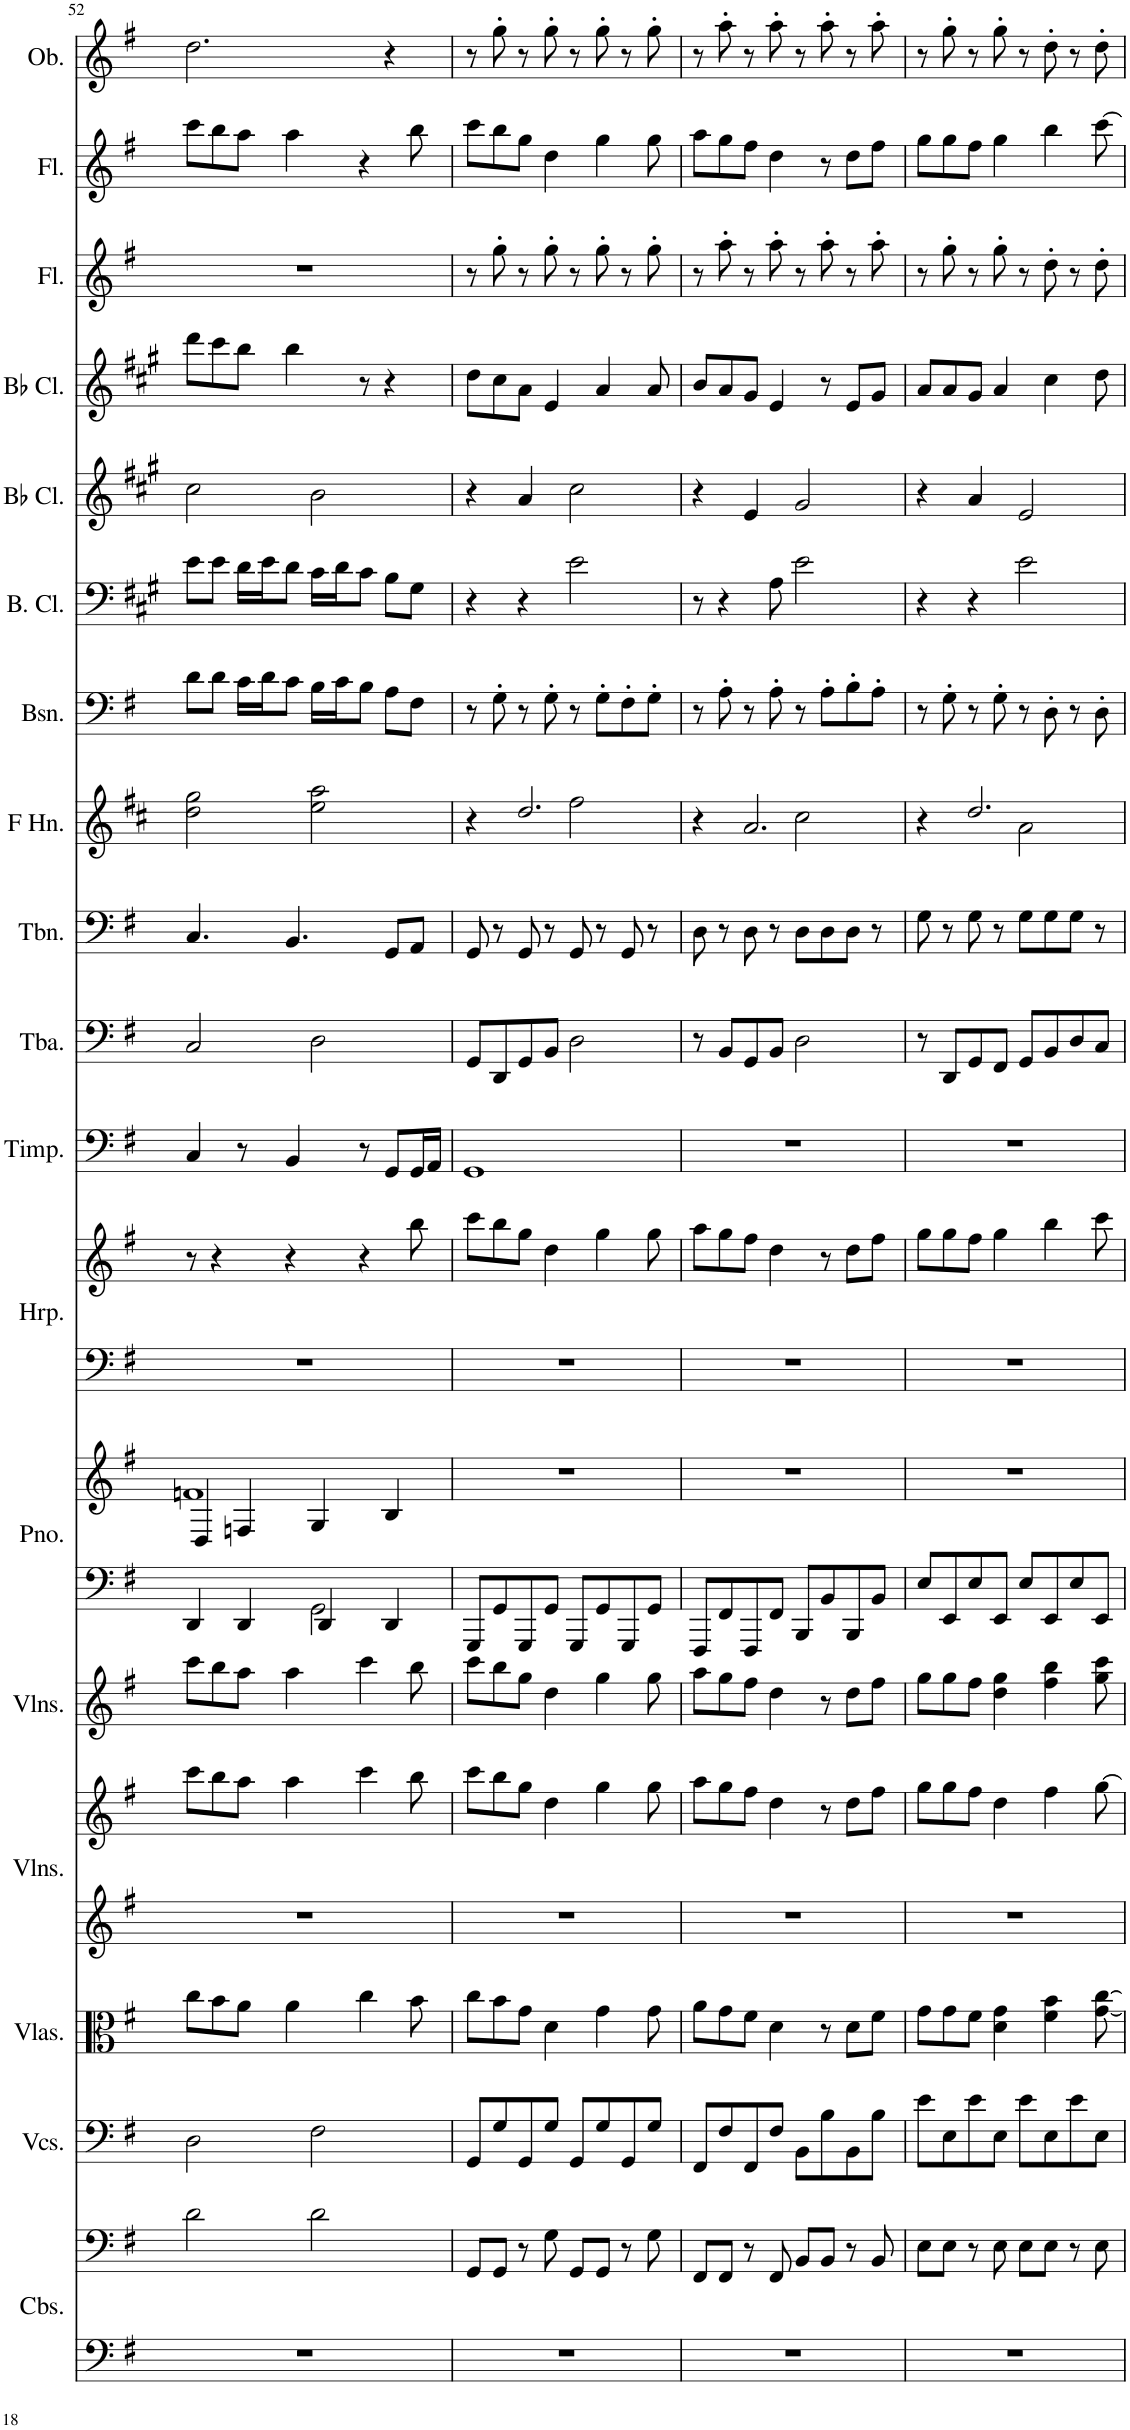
**kern	**kern	**kern	**kern	**kern	**kern	**kern	**kern	**kern	**kern	**kern	**kern	**kern	**kern	**kern	**kern	**kern	**kern	**kern	**kern	**kern	**kern
*part18	*part18	*part17	*part16	*part15	*part15	*part14	*part13	*part13	*part12	*part12	*part11	*part10	*part9	*part8	*part7	*part6	*part5	*part4	*part3	*part2	*part1
*staff22	*staff21	*staff20	*staff19	*staff18	*staff17	*staff16	*staff15	*staff14	*staff13	*staff12	*staff11	*staff10	*staff9	*staff8	*staff7	*staff6	*staff5	*staff4	*staff3	*staff2	*staff1
*I"Contrabasses	*	*I"Violoncellos	*I"Violas	*I"Violins	*	*I"Violins	*I"Piano	*	*I"Harp	*	*I"Timpani	*I"Tuba	*I"Trombone	*I"Horn in F	*I"Bassoon	*I"Bass Clarinet	*I"Bb Clarinet	*I"Bb Clarinet	*I"Flute	*I"Flute	*I"Oboe
*I'Cbs.	*	*I'Vcs.	*I'Vlas.	*I'Vlns.	*	*I'Vlns.	*I'Pno.	*	*I'Hrp.	*	*I'Timp.	*I'Tba.	*I'Tbn.	*	*I'Bsn.	*I'B. Cl.	*I'Bb Cl.	*I'Bb Cl.	*I'Fl.	*I'Fl.	*I'Ob.
!!LO:PB:g=z
*clefF4	*clefF4	*clefF4	*clefC3	*clefG2	*clefG2	*clefG2	*clefF4	*clefG2	*clefF4	*clefG2	*clefF4	*clefF4	*clefF4	*clefG2	*clefF4	*clefF4	*clefG2	*clefG2	*clefG2	*clefG2	*clefG2
*Trd7c12	*Trd7c12	*	*	*	*	*	*	*	*	*	*	*	*	*Trd4c7	*	*Trd8c14	*Trd1c2	*Trd1c2	*	*	*
*k[f#]	*k[f#]	*k[f#]	*k[f#]	*k[f#]	*k[f#]	*k[f#]	*k[f#]	*k[f#]	*k[f#]	*k[f#]	*k[f#]	*k[f#]	*k[f#]	*k[f#c#]	*k[f#]	*k[f#c#g#]	*k[f#c#g#]	*k[f#c#g#]	*k[f#]	*k[f#]	*k[f#]
*M4/4	*M4/4	*M4/4	*M4/4	*M4/4	*M4/4	*M4/4	*M4/4	*M4/4	*M4/4	*M4/4	*M4/4	*M4/4	*M4/4	*M4/4	*M4/4	*M4/4	*M4/4	*M4/4	*M4/4	*M4/4	*M4/4
=52	=52	=52	=52	=52	=52	=52	=52	=52	=52	=52	=52	=52	=52	=52	=52	=52	=52	=52	=52	=52	=52
*	*	*	*	*	*	*	*^	*^	*	*	*	*	*	*	*	*	*	*	*	*	*
1r	2d\	2D\	8cc\L	1r	8ccc\L	8ccc\L	4DD/	2ryy	4D/	1fn	1r	8r	4C/	2C/	4.C/	2dd\ 2gg\	8d\L	8e\L	2cc#\	8ddd\L	1r	8ccc\L	2.dd\
.	.	.	8b\	.	8bb\	8bb\	.	.	.	.	.	4r	.	.	.	.	8d\J	8e\J	.	8ccc#\	.	8bb\	.
.	.	.	8a\J	.	8aa\J	8aa\J	4DD/	.	4Fn/	.	.	.	8r	.	.	.	16c\LL	16d\LL	.	8bb\J	.	8aa\J	.
.	.	.	.	.	.	.	.	.	.	.	.	.	.	.	.	.	16d\J	16e\J	.	.	.	.	.
.	.	.	4a\	.	4aa\	4aa\	.	.	.	.	.	4r	4BB/	.	4.BB/	.	8c\J	8d\J	.	4bb\	.	4aa\	.
.	2d\	2F#\	.	.	.	.	4DD/	2GG\	4G/	.	.	.	.	2D\	.	2ee\ 2aa\	16B\LL	16c#\LL	2b\	.	.	.	.
.	.	.	.	.	.	.	.	.	.	.	.	.	.	.	.	.	16c\J	16d\J	.	.	.	.	.
.	.	.	4cc\	.	4ccc\	4ccc\	.	.	.	.	.	4r	8r	.	.	.	8B\J	8c#\J	.	8r	.	4r	.
.	.	.	.	.	.	.	4DD/	.	4B/	.	.	.	8GG/L	.	8GG/L	.	8A\L	8B\L	.	4r	.	.	4r
.	.	.	8b\	.	8bb\	8bb\	.	.	.	.	.	8bb\	16GG/L	.	8AA/J	.	8F#\J	8G#\J	.	.	.	8bb\	.
.	.	.	.	.	.	.	.	.	.	.	.	.	16AA/JJ	.	.	.	.	.	.	.	.	.	.
*	*	*	*	*	*	*	*v	*v	*	*	*	*	*	*	*	*	*	*	*	*	*	*	*
*	*	*	*	*	*	*	*	*v	*v	*	*	*	*	*	*	*	*	*	*	*	*	*
=53	=53	=53	=53	=53	=53	=53	=53	=53	=53	=53	=53	=53	=53	=53	=53	=53	=53	=53	=53	=53	=53
*	*	*	*	*	*	*	*	*	*	*	*	*	*	*^	*	*	*	*	*	*	*
1r	8GG/L	8GG/L	8cc\L	1r	8ccc\L	8ccc\L	8GGG/L	1r	1r	8ccc\L	1GG	8GG/L	8GG/	4r	2ryy	8r	4r	4r	8dd\L	8r	8ccc\L	8r
.	8GG/J	8G/	8b\	.	8bb\	8bb\	8GG/	.	.	8bb\	.	8DD/	8r	.	.	8G'\	.	.	8cc#\	8gg'\	8bb\	8gg'\
.	8r	8GG/	8g\J	.	8gg\J	8gg\J	8GGG/	.	.	8gg\J	.	8GG/	8GG/	2.dd/	.	8r	4r	4a/	8a\J	8r	8gg\J	8r
.	8G\	8G/J	4d\	.	4dd\	4dd\	8GG/J	.	.	4dd\	.	8BB/J	8r	.	.	8G'\	.	.	4e/	8gg'\	4dd\	8gg'\
.	8GG/L	8GG/L	.	.	.	.	8GGG/L	.	.	.	.	2D\	8GG/	.	2ff#\	8r	2e\	2cc#\	.	8r	.	8r
.	8GG/J	8G/	4g\	.	4gg\	4gg\	8GG/	.	.	4gg\	.	.	8r	.	.	8G'\L	.	.	4a/	8gg'\	4gg\	8gg'\
.	8r	8GG/	.	.	.	.	8GGG/	.	.	.	.	.	8GG/	.	.	8F#'\	.	.	.	8r	.	8r
.	8G\	8G/J	8g\	.	8gg\	8gg\	8GG/J	.	.	8gg\	.	.	8r	.	.	8G'\J	.	.	8a/	8gg'\	8gg\	8gg'\
=54	=54	=54	=54	=54	=54	=54	=54	=54	=54	=54	=54	=54	=54	=54	=54	=54	=54	=54	=54	=54	=54	=54
1r	8FF#/L	8FF#/L	8a\L	1r	8aa\L	8aa\L	8FFF#/L	1r	1r	8aa\L	1r	8r	8D\	4r	2ryy	8r	8r	4r	8b/L	8r	8aa\L	8r
.	8FF#/J	8F#/	8g\	.	8gg\	8gg\	8FF#/	.	.	8gg\	.	8BB/L	8r	.	.	8A'\	4r	.	8a/	8aa'\	8gg\	8aa'\
.	8r	8FF#/	8f#\J	.	8ff#\J	8ff#\J	8FFF#/	.	.	8ff#\J	.	8GG/	8D\	2.a/	.	8r	.	4e/	8g#/J	8r	8ff#\J	8r
.	8FF#/	8F#/J	4d\	.	4dd\	4dd\	8FF#/J	.	.	4dd\	.	8BB/J	8r	.	.	8A'\	8A\	.	4e/	8aa'\	4dd\	8aa'\
.	8BB/L	8BB\L	.	.	.	.	8BBB/L	.	.	.	.	2D\	8D\L	.	2cc#\	8r	2e\	2g#/	.	8r	.	8r
.	8BB/J	8B\	8r	.	8r	8r	8BB/	.	.	8r	.	.	8D\	.	.	8A'\L	.	.	8r	8aa'\	8r	8aa'\
.	8r	8BB\	8d\L	.	8dd\L	8dd\L	8BBB/	.	.	8dd\L	.	.	8D\J	.	.	8B'\	.	.	8e/L	8r	8dd\L	8r
.	8BB/	8B\J	8f#\J	.	8ff#\J	8ff#\J	8BB/J	.	.	8ff#\J	.	.	8r	.	.	8A'\J	.	.	8g#/J	8aa'\	8ff#\J	8aa'\
=55	=55	=55	=55	=55	=55	=55	=55	=55	=55	=55	=55	=55	=55	=55	=55	=55	=55	=55	=55	=55	=55	=55
1r	8E\L	8e\L	8g\L	1r	8gg\L	8gg\L	8E/L	1r	1r	8gg\L	1r	8r	8G\	4r	2ryy	8r	4r	4r	8a/L	8r	8gg\L	8r
.	8E\J	8E\	8g\	.	8gg\	8gg\	8EE/	.	.	8gg\	.	8DD/L	8r	.	.	8G'\	.	.	8a/	8gg'\	8gg\	8gg'\
.	8r	8e\	8f#\J	.	8ff#\J	8ff#\J	8E/	.	.	8ff#\J	.	8GG/	8G\	2.dd/	.	8r	4r	4a/	8g#/J	8r	8ff#\J	8r
.	8E\	8E\J	4d\ 4g\	.	4dd\	4dd\ 4gg\	8EE/J	.	.	4gg\	.	8FF#/J	8r	.	.	8G'\	.	.	4a/	8gg'\	4gg\	8gg'\
.	8E\L	8e\L	.	.	.	.	8E/L	.	.	.	.	8GG/L	8G\L	.	2a\	8r	2e\	2e/	.	8r	.	8r
.	8E\J	8E\	4f#\ 4b\	.	4ff#\	4ff#\ 4bb\	8EE/	.	.	4bb\	.	8BB/	8G\	.	.	8D'\	.	.	4cc#\	8dd'\	4bb\	8dd'\
.	8r	8e\	.	.	.	.	8E/	.	.	.	.	8D/	8G\J	.	.	8r	.	.	.	8r	.	8r
.	8E\	8E\J	[8g\ [8cc\	.	[8gg\	8gg\ 8ccc\	8EE/J	.	.	8ccc\	.	8C/J	8r	.	.	8D'\	.	.	8dd\	8dd'\	[8ccc\	8dd'\
*	*	*	*	*	*	*	*	*	*	*	*	*	*	*v	*v	*	*	*	*	*	*	*
=	=	=	=	=	=	=	=	=	=	=	=	=	=	=	=	=	=	=	=	=	=
*-	*-	*-	*-	*-	*-	*-	*-	*-	*-	*-	*-	*-	*-	*-	*-	*-	*-	*-	*-	*-	*-
